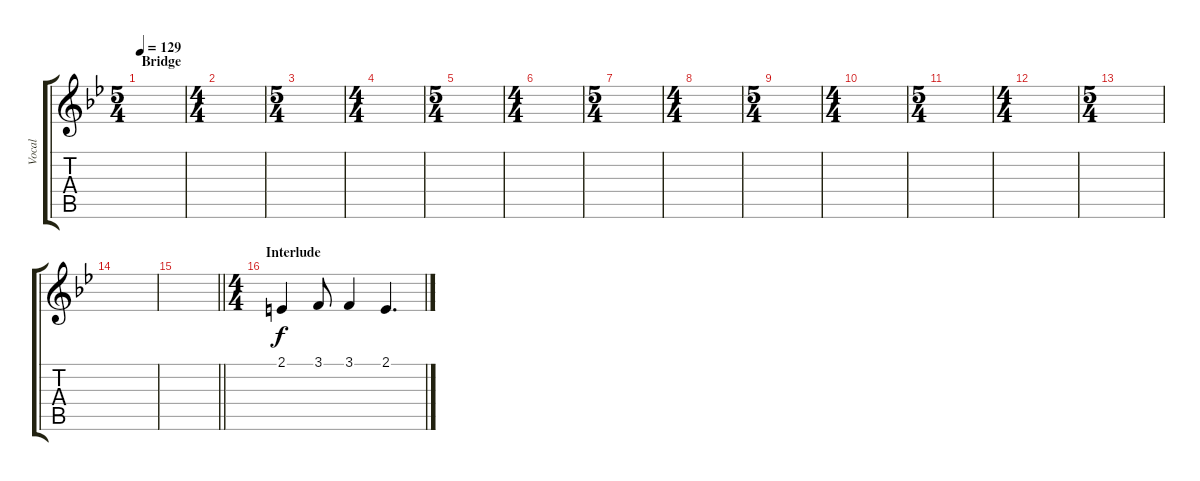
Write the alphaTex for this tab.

\track ("Vocal" "Vocal") {instrument lead6voice}
\staff {score tabs}
\tuning (D4 A3 F3 C3 G2 C2) {hide}
\ts (5 4)
\section ("" "Bridge")
\tempo 129
\clef g2
\ks bb
|
\ts (4 4)
|
\ts (5 4)
|
\ts (4 4)
|
\ts (5 4)
|
\ts (4 4)
|
\ts (5 4)
|
\ts (4 4)
|
\ts (5 4)
|
\ts (4 4)
|
\ts (5 4)
|
\ts (4 4)
|
\ts (5 4)
|
|
\barLineRight lightlight
|
\ts (4 4)
\section ("" "Interlude")
2.1.4 3.1.8 3.1.4 2.1.4{d}
